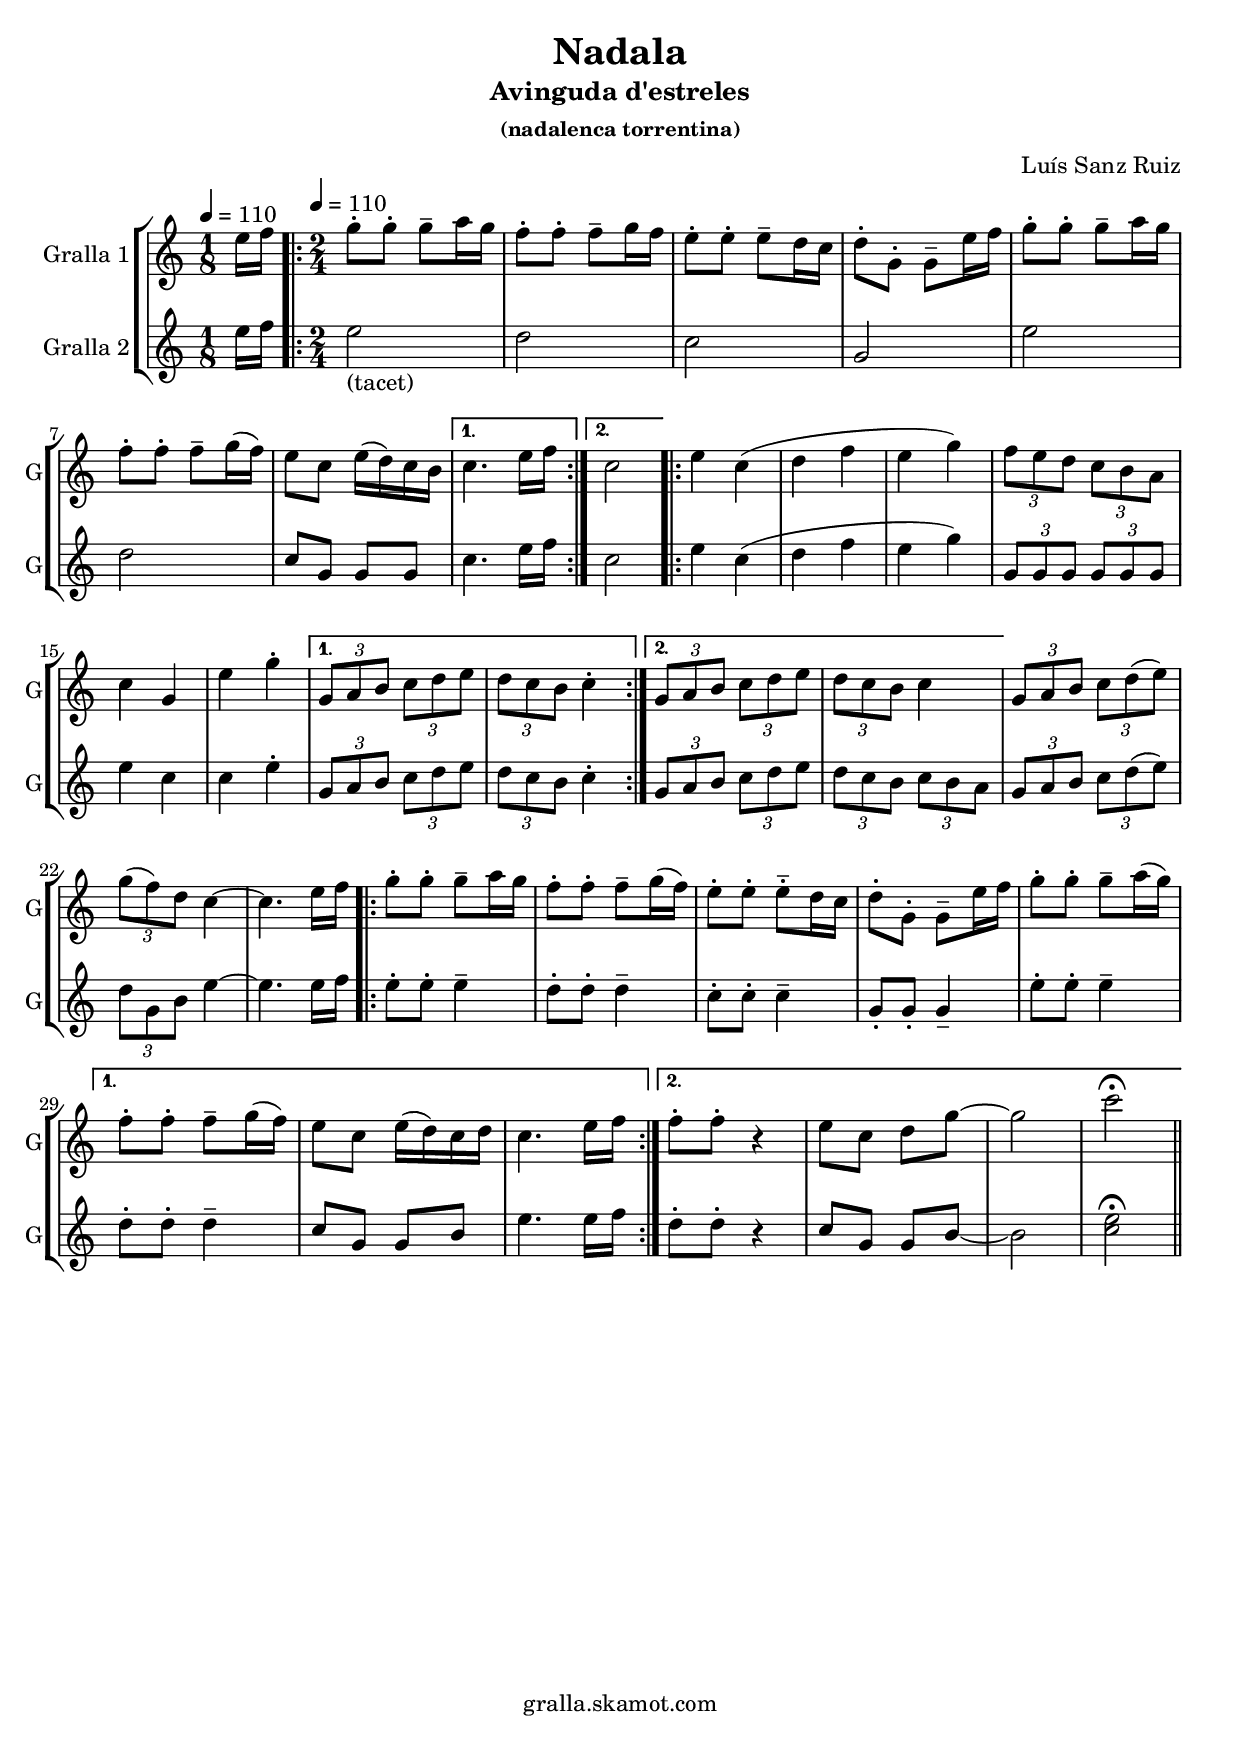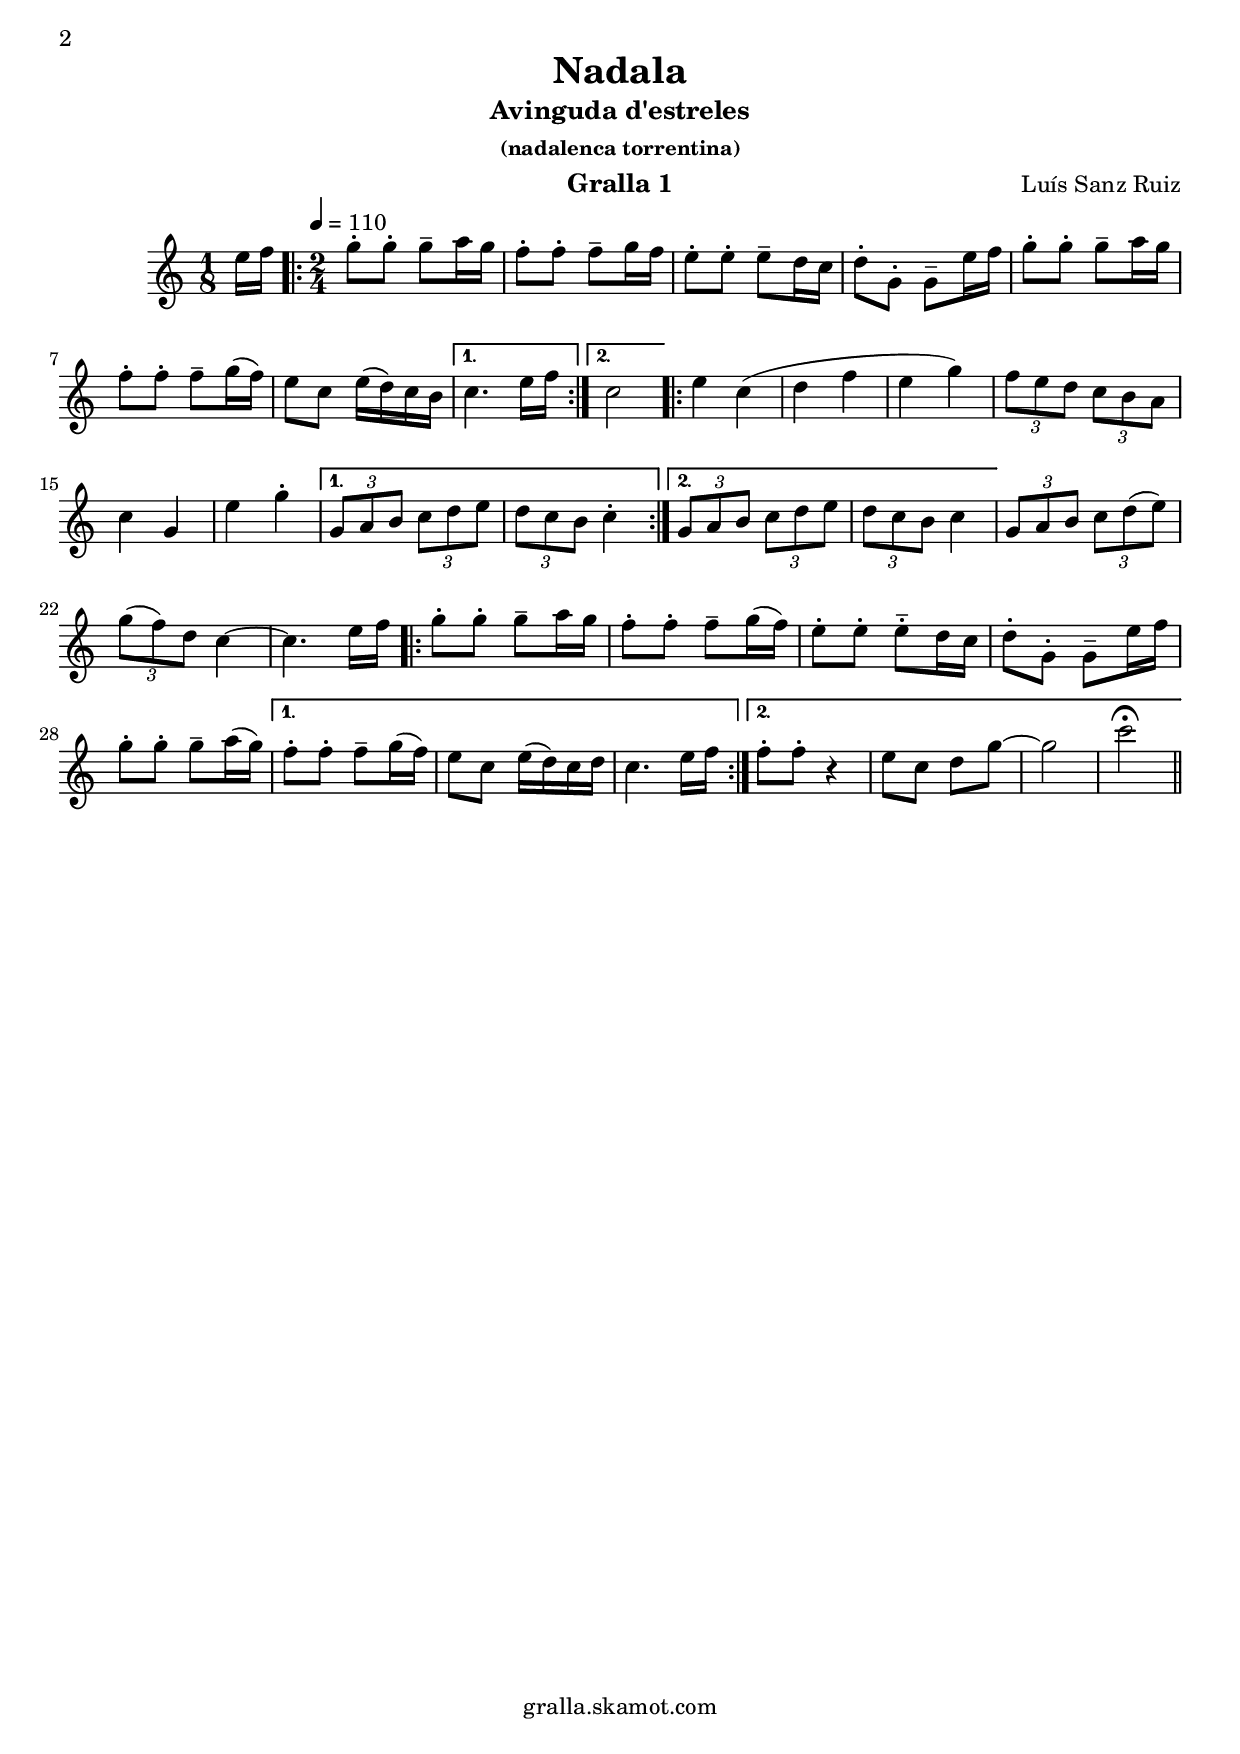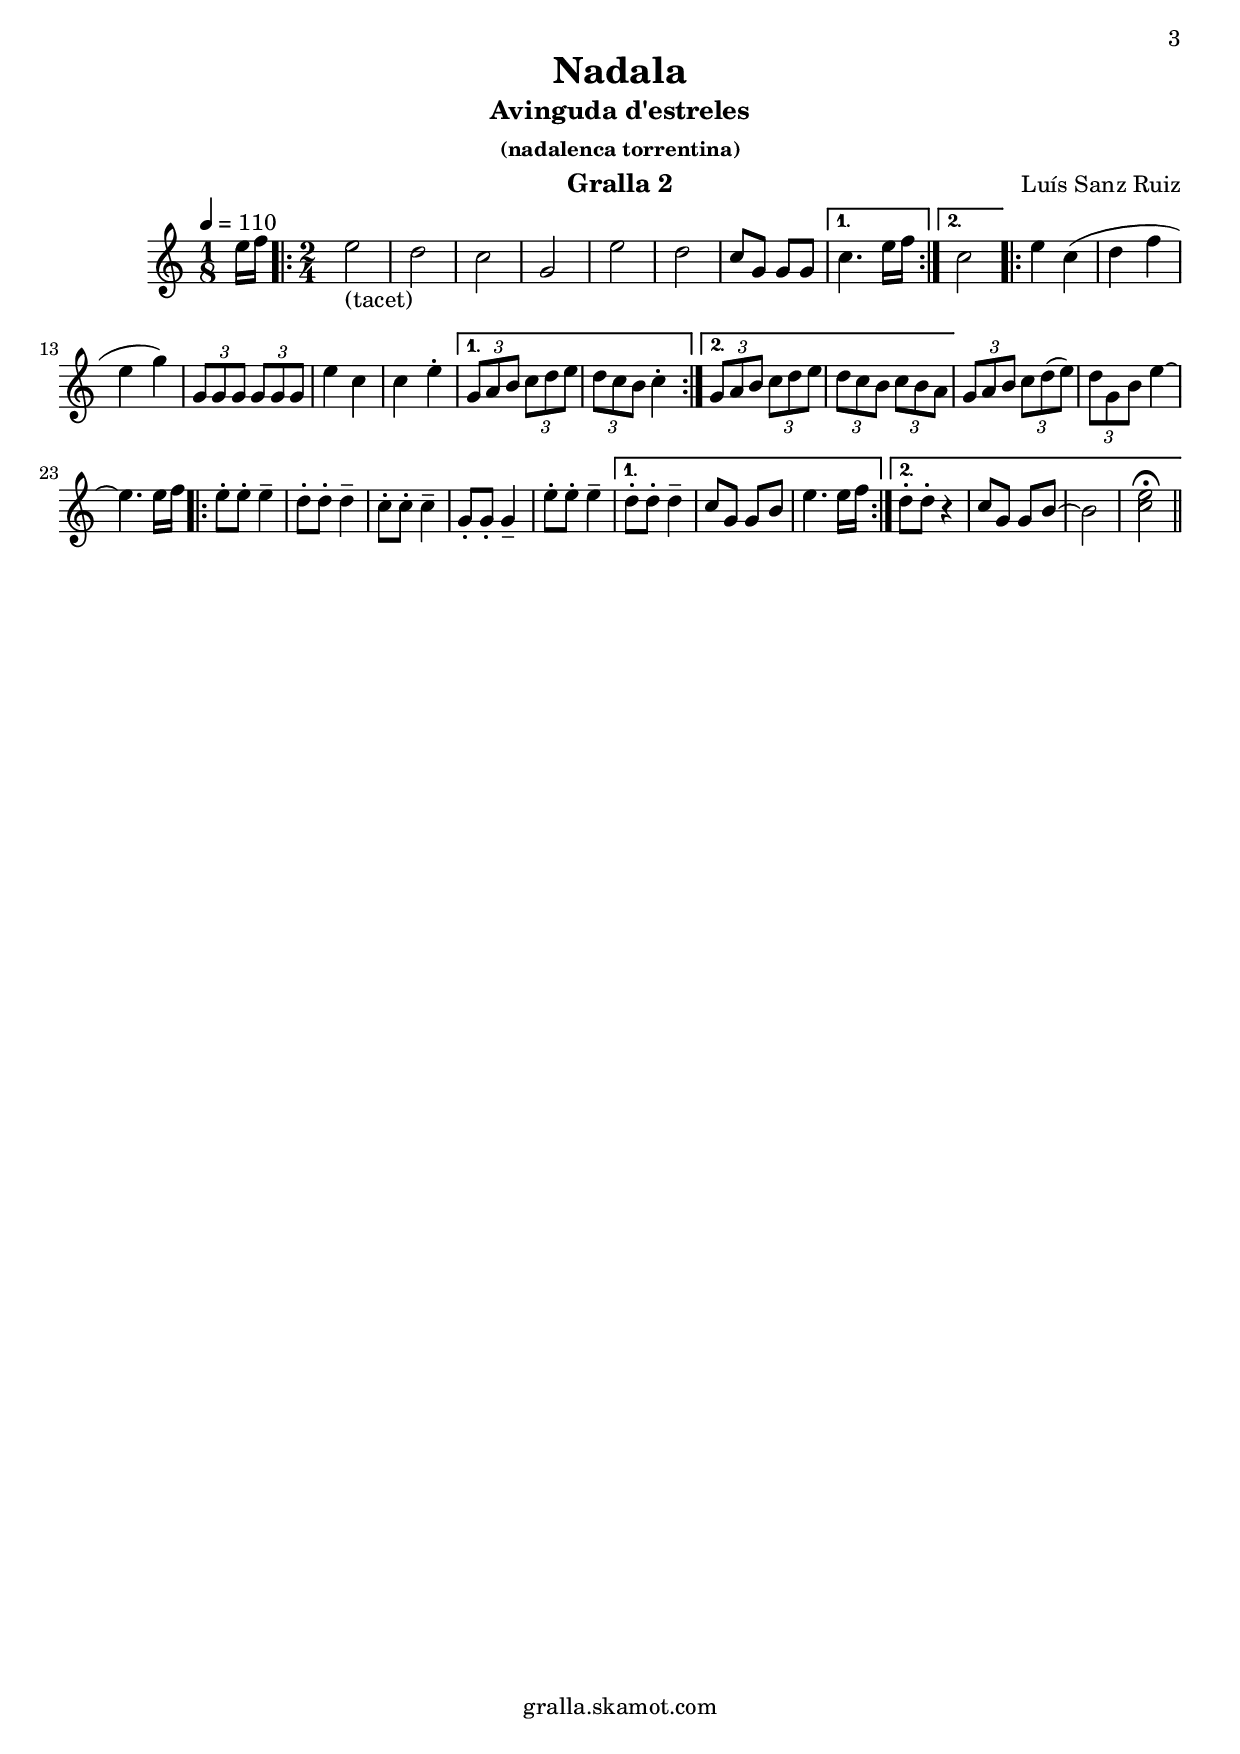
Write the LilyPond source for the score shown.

\version "2.16.2"

\header {
  dedication=""
  title="Nadala"
  subtitle="Avinguda d'estreles"
  subsubtitle="(nadalenca torrentina)"
  poet=""
  meter=""
  piece=""
  composer="Luís Sanz Ruiz"
  arranger=""
  opus=""
  instrument=""
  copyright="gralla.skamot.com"
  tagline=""
}

liniaroAa =
\relative e''
{
  \clef treble
  \key c \major
  \time 1/8
  e16 f \tempo 4 = 110  |
  \time 2/4   \repeat volta 2 { g8-. g-. g-- a16 g   |
  f8-. f-. f-- g16 f  |
  e8-. -. e-. -. e-- d16 c  |
  %05
  d8-. -. g,-. -. g-- e'16 f  |
  g8-. g-. g-- a16 g  |
  f8-. f-. f-- g16 ( f )  |
  e8 c e16 ( d ) c b }
  \alternative { { c4. e16 f }
  %10
  { c2 } }
  \repeat volta 2 { e4 c (  |
  d4 f  |
  e4 g )  |
  \times 2/3 { f8 e d } \times 2/3 { c b a }  |
  %15
  c4 g  |
  e'4 g-.  }
  \alternative { { \times 2/3 { g,8 a b } \times 2/3 { c d e }  |
  \times 2/3 { d8 c b } c4-. }
  { \times 2/3 { g8 a b } \times 2/3 { c d e }  |
  %20
  \times 2/3 { d8 c b } c4 } }
  \times 2/3 { g8 a b } \times 2/3 { c d ( e ) } |
  \times 2/3 { g8 ( f ) d } c4 ~  |
  c4. e16 f  |
  \repeat volta 2 { g8-. g-. g-- a16 g   |
  %25
  f8-. f-. f-- g16 ( f )  |
  e8-. e-. -. e-- -. d16 c  |
  d8-. -. g,-. -. g-- e'16 f  |
  g8-. g-. g-- a16 ( g ) }
  \alternative { { f8-. f-. f-- g16 ( f )  |
  %30
  e8 c e16 ( d ) c d  |
  c4. e16 f }
  { f8-. f-. r4  | % kompletite
  e8 c d g ~  |
  g2  |
  %35
  c2\fermata } } \bar "||"
}

liniaroAb =
\relative e''
{
  \tempo 4 = 110
  \clef treble
  \key c \major
  \time 1/8
  e16 f  |
  \time 2/4   \repeat volta 2 { e2 _"(tacet)"  |
  d2  |
  c2  |
  %05
  g2  |
  e'2  |
  d2  |
  c8 g g g }
  \alternative { { c4. e16 f }
  %10
  { c2 } }
  \repeat volta 2 { e4 c (  |
  d4 f  |
  e4 g )  |
  \times 2/3 { g,8 g g } \times 2/3 { g g g }  |
  %15
  e'4 c  |
  c4 e-.  }
  \alternative { { \times 2/3 { g,8 a b } \times 2/3 { c d e }  |
  \times 2/3 { d8 c b } c4-. }
  { \times 2/3 { g8 a b } \times 2/3 { c d e }  |
  %20
  \times 2/3 { d8 c b } \times 2/3 { c b a } } }
  \times 2/3 { g8 a b } \times 2/3 { c d ( e ) } |
  \times 2/3 { d8 g, b } e4 ~  |
  e4. e16 f  |
  \repeat volta 2 { e8-. e-. e4--  |
  %25
  d8-. d-. d4--  |
  c8-. c-. c4--  |
  g8-. g-. g4--  |
  e'8-. e-. e4-- }
  \alternative { { d8-. -. d-. -. d4--  |
  %30
  c8 g g b  |
  e4. e16 f }
  { d8-. d-. r4  | % kompletite
  c8 g g b ~  |
  b2  |
  %35
  <c e>2\fermata } } \bar "||"
}

\bookpart {
  \score {
    \new StaffGroup {
      \override Score.RehearsalMark.self-alignment-X = #LEFT
      <<
        \new Staff \with {instrumentName = #"Gralla 1" shortInstrumentName = #"G"} \liniaroAa
        \new Staff \with {instrumentName = #"Gralla 2" shortInstrumentName = #"G"} \liniaroAb
      >>
    }
    \layout {}
  }
  \score { \unfoldRepeats
    \new StaffGroup {
      \override Score.RehearsalMark.self-alignment-X = #LEFT
      <<
        \new Staff \with {instrumentName = #"Gralla 1" shortInstrumentName = #"G"} \liniaroAa
        \new Staff \with {instrumentName = #"Gralla 2" shortInstrumentName = #"G"} \liniaroAb
      >>
    }
    \midi {
      \set Staff.midiInstrument = "oboe"
      \set DrumStaff.midiInstrument = "drums"
    }
  }
}

\bookpart {
  \header {instrument="Gralla 1"}
  \score {
    \new StaffGroup {
      \override Score.RehearsalMark.self-alignment-X = #LEFT
      <<
        \new Staff \liniaroAa
      >>
    }
    \layout {}
  }
  \score { \unfoldRepeats
    \new StaffGroup {
      \override Score.RehearsalMark.self-alignment-X = #LEFT
      <<
        \new Staff \liniaroAa
      >>
    }
    \midi {
      \set Staff.midiInstrument = "oboe"
      \set DrumStaff.midiInstrument = "drums"
    }
  }
}

\bookpart {
  \header {instrument="Gralla 2"}
  \score {
    \new StaffGroup {
      \override Score.RehearsalMark.self-alignment-X = #LEFT
      <<
        \new Staff \liniaroAb
      >>
    }
    \layout {}
  }
  \score { \unfoldRepeats
    \new StaffGroup {
      \override Score.RehearsalMark.self-alignment-X = #LEFT
      <<
        \new Staff \liniaroAb
      >>
    }
    \midi {
      \set Staff.midiInstrument = "oboe"
      \set DrumStaff.midiInstrument = "drums"
    }
  }
}

